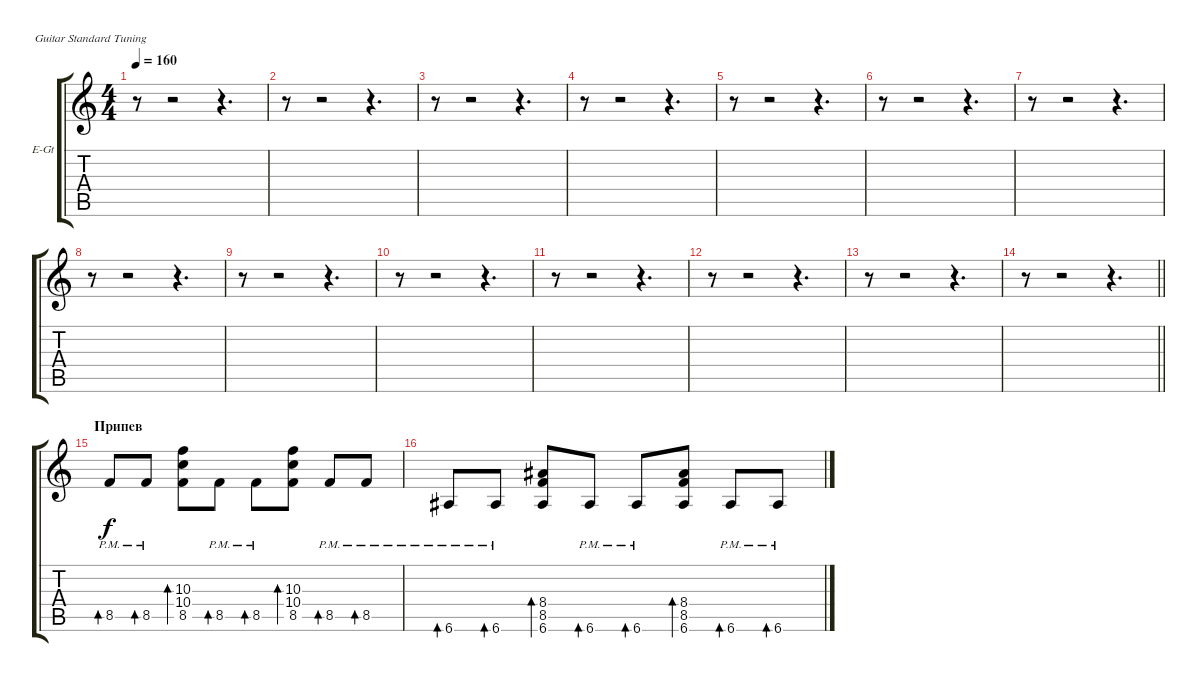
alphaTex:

\bracketExtendMode groupsimilarinstruments
\firstSystemTrackNameOrientation horizontal
\otherSystemsTrackNameOrientation horizontal
\track ("Гитара VI" "E-Gt") {instrument overdrivenguitar}
\staff {score tabs}
\tuning (E4 B3 G3 D3 A2 E2)
\ts (4 4)
\tempo 160
\clef g2
\ks c
r.8{dy f} r.2 r.4{d} |
r.8 r.2 r.4{d} |
r.8 r.2 r.4{d} |
r.8 r.2 r.4{d} |
r.8 r.2 r.4{d} |
r.8 r.2 r.4{d} |
r.8 r.2 r.4{d} |
r.8 r.2 r.4{d} |
r.8 r.2 r.4{d} |
r.8 r.2 r.4{d} |
r.8 r.2 r.4{d} |
r.8 r.2 r.4{d} |
r.8 r.2 r.4{d} |
\barLineRight lightlight
r.8 r.2 r.4{d} |
\section ("" "Припев")
8.5{pm}.8{bd 60} 8.5{pm}.8{bd 60} (10.3 10.4 8.5).8{bd 60} 8.5{pm}.8{bd 60} 8.5{pm}.8{bd 60} (10.3 10.4 8.5).8{bd 60} 8.5{pm}.8{bd 60} 8.5{pm}.8{bd 60} |
6.6{pm}.8{bd 60} 6.6{pm}.8{bd 60} (8.4 8.5 6.6).8{bd 60} 6.6{pm}.8{bd 60} 6.6{pm}.8{bd 60} (8.4 8.5 6.6).8{bd 60} 6.6{pm}.8{bd 60} 6.6{pm}.8{bd 60}
